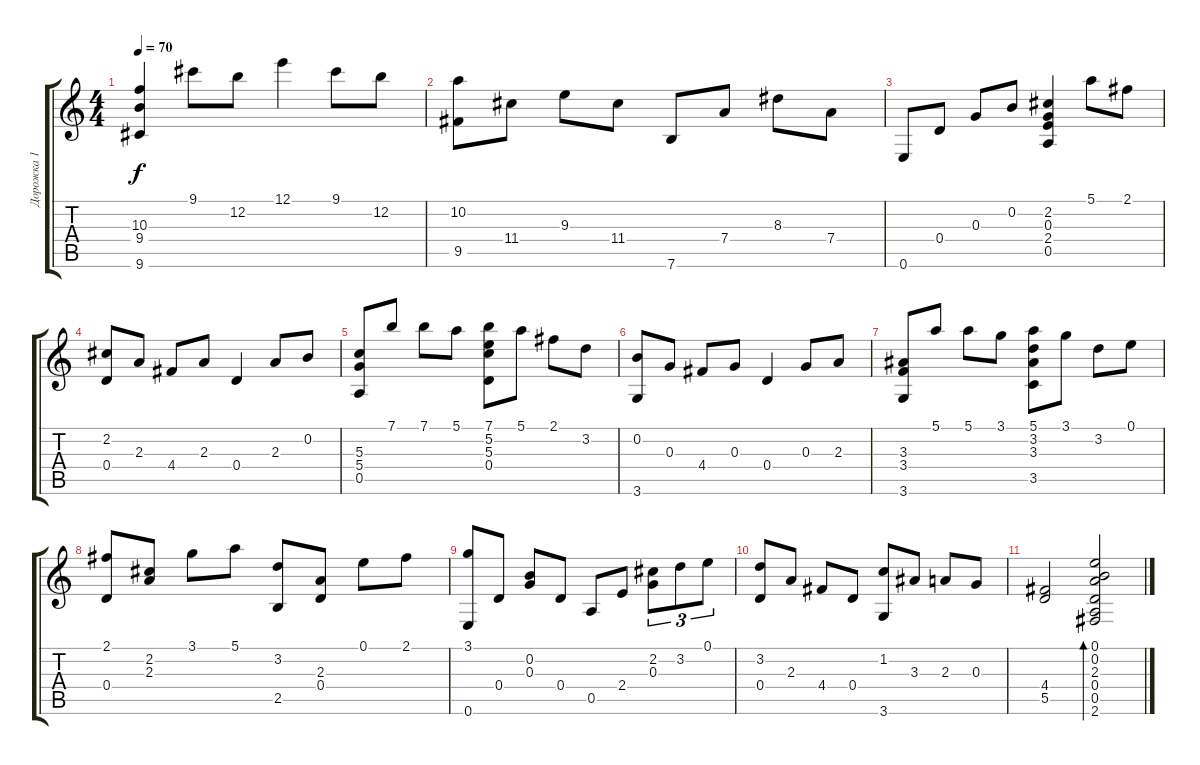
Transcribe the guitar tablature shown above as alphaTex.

\track ("Дорожка 1" "Дорожка 1") {instrument acousticguitarsteel}
\staff {score tabs}
\tuning (E4 B3 G3 D3 A2 E2) {hide}
\ts (4 4)
\tempo 70
\clef g2
\ks c
(10.3 9.4 9.6).4{dy f} 9.1.8 12.2.8 12.1.4 9.1.8 12.2.8 |
(10.2 9.5).8 11.4.8 9.3.8 11.4.8 7.6.8 7.4.8 8.3.8 7.4.8 |
0.6.8 0.4.8 0.3.8 0.2.8 (2.2 0.3 2.4 0.5).4 5.1.8 2.1.8 |
(2.2 0.4).8 2.3.8 4.4.8 2.3.8 0.4.4 2.3.8 0.2.8 |
(5.3 5.4 0.5).8{beam Up} 7.1.8{beam Up} 7.1.8 5.1.8 (7.1 5.2 5.3 0.4).8 5.1.8 2.1.8 3.2.8 |
(0.2 3.6).8 0.3.8 4.4.8 0.3.8 0.4.4 0.3.8 2.3.8 |
(3.3 3.4 3.6).8 5.1.8 5.1.8 3.1.8 (5.1 3.2 3.3 3.5).8 3.1.8 3.2.8 0.1.8 |
(2.1 0.4).8 (2.2 2.3).8 3.1.8 5.1.8 (3.2 2.5).8 (2.3 0.4).8 0.1.8 2.1.8 |
(3.1 0.6).8 0.4.8 (0.2 0.3).8 0.4.8 0.5.8 2.4.8 (2.2 0.3).8{tu (3 2)} 3.2.8{tu (3 2)} 0.1.8{tu (3 2)} |
(3.2 0.4).8 2.3.8 4.4.8 0.4.8 (1.2 3.6).8 3.3.8 2.3.8 0.3.8 |
(4.4 5.5).2 (0.1 0.2 2.3 0.4 0.5 2.6).2{bd 480}
